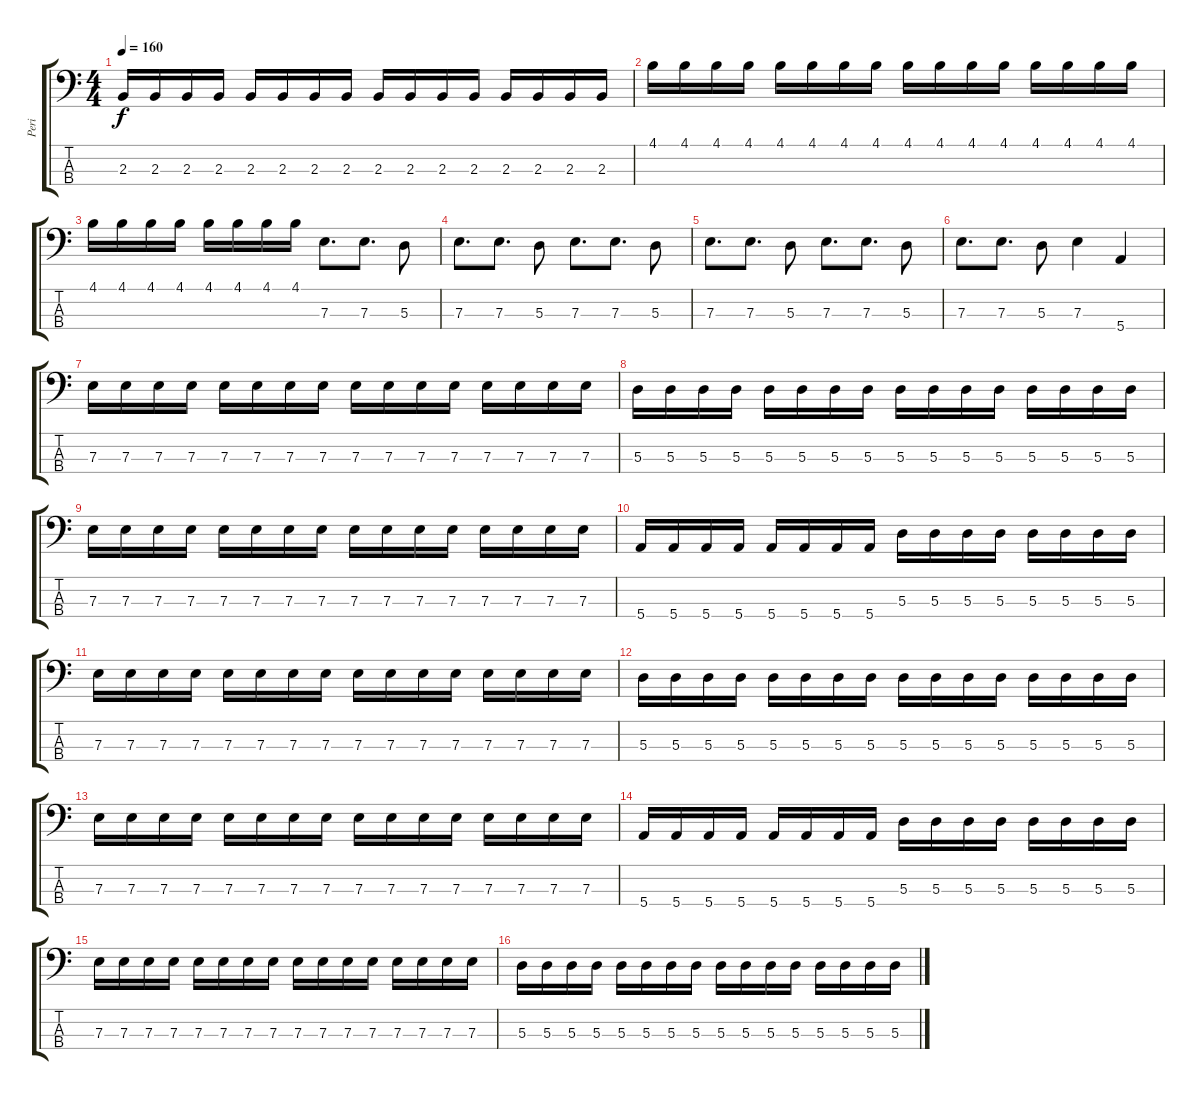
\track ("Peri" "Peri") {instrument electricbassfinger}
\staff {score tabs}
\tuning (G2 D2 A1 E1) {hide}
\ts (4 4)
\tempo 160
\clef f4
\ks c
2.3.16{dy f} 2.3.16 2.3.16 2.3.16 2.3.16 2.3.16 2.3.16 2.3.16 2.3.16 2.3.16 2.3.16 2.3.16 2.3.16 2.3.16 2.3.16 2.3.16 |
4.1.16{instrument electricbasspick} 4.1.16 4.1.16 4.1.16 4.1.16 4.1.16 4.1.16 4.1.16 4.1.16 4.1.16 4.1.16 4.1.16 4.1.16 4.1.16 4.1.16 4.1.16 |
4.1.16 4.1.16 4.1.16 4.1.16 4.1.16 4.1.16 4.1.16 4.1.16 7.3.8{d instrument electricbassfinger} 7.3.8{d} 5.3.8 |
7.3.8{d} 7.3.8{d} 5.3.8 7.3.8{d} 7.3.8{d} 5.3.8 |
7.3.8{d} 7.3.8{d} 5.3.8 7.3.8{d} 7.3.8{d} 5.3.8 |
7.3.8{d} 7.3.8{d} 5.3.8 7.3.4 5.4.4 |
7.3.16 7.3.16 7.3.16 7.3.16 7.3.16 7.3.16 7.3.16 7.3.16 7.3.16 7.3.16 7.3.16 7.3.16 7.3.16 7.3.16 7.3.16 7.3.16 |
5.3.16 5.3.16 5.3.16 5.3.16 5.3.16 5.3.16 5.3.16 5.3.16 5.3.16 5.3.16 5.3.16 5.3.16 5.3.16 5.3.16 5.3.16 5.3.16 |
7.3.16 7.3.16 7.3.16 7.3.16 7.3.16 7.3.16 7.3.16 7.3.16 7.3.16 7.3.16 7.3.16 7.3.16 7.3.16 7.3.16 7.3.16 7.3.16 |
5.4.16 5.4.16 5.4.16 5.4.16 5.4.16 5.4.16 5.4.16 5.4.16 5.3.16 5.3.16 5.3.16 5.3.16 5.3.16 5.3.16 5.3.16 5.3.16 |
7.3.16 7.3.16 7.3.16 7.3.16 7.3.16 7.3.16 7.3.16 7.3.16 7.3.16 7.3.16 7.3.16 7.3.16 7.3.16 7.3.16 7.3.16 7.3.16 |
5.3.16 5.3.16 5.3.16 5.3.16 5.3.16 5.3.16 5.3.16 5.3.16 5.3.16 5.3.16 5.3.16 5.3.16 5.3.16 5.3.16 5.3.16 5.3.16 |
7.3.16 7.3.16 7.3.16 7.3.16 7.3.16 7.3.16 7.3.16 7.3.16 7.3.16 7.3.16 7.3.16 7.3.16 7.3.16 7.3.16 7.3.16 7.3.16 |
5.4.16 5.4.16 5.4.16 5.4.16 5.4.16 5.4.16 5.4.16 5.4.16 5.3.16 5.3.16 5.3.16 5.3.16 5.3.16 5.3.16 5.3.16 5.3.16 |
7.3.16 7.3.16 7.3.16 7.3.16 7.3.16 7.3.16 7.3.16 7.3.16 7.3.16 7.3.16 7.3.16 7.3.16 7.3.16 7.3.16 7.3.16 7.3.16 |
5.3.16 5.3.16 5.3.16 5.3.16 5.3.16 5.3.16 5.3.16 5.3.16 5.3.16 5.3.16 5.3.16 5.3.16 5.3.16 5.3.16 5.3.16 5.3.16
